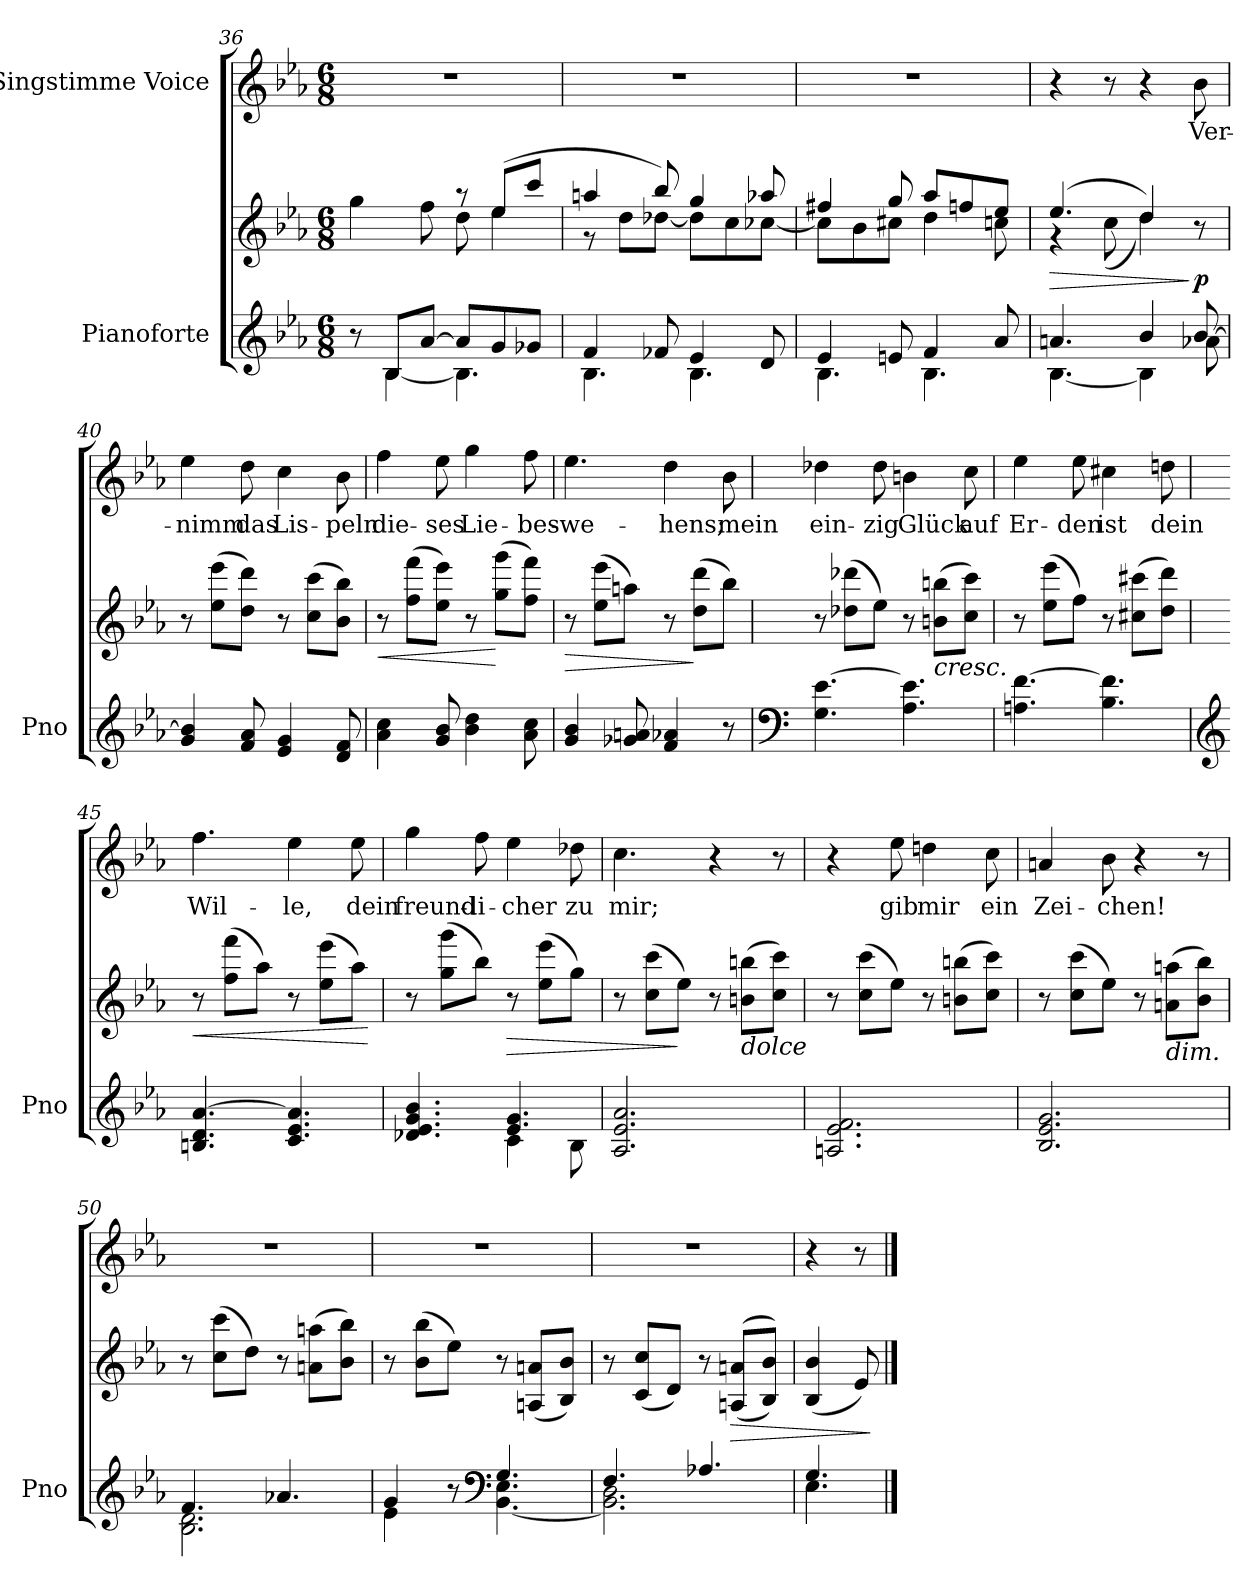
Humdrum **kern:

**kern	**kern	**dynam	**kern	**text
*part2	*part2	*part2	*part1	*part1
*staff3	*staff2	*staff2/3	*staff1	*staff1
*I"Pianoforte	*	*	*I"Singstimme Voice	*
*I'Pno	*	*	*	*
*clefG2	*clefG2	*	*clefG2	*
*k[b-e-a-]	*k[b-e-a-]	*	*k[b-e-a-]	*
*M6/8	*M6/8	*	*M6/8	*
=36	=36	=36	=36	=36
*^	*^	*	*	*
8r	8ryy	4ryy	4gg\	.	2.r	.
8B-/L	[4B-\	.	.	.	.	.
[8a-/J	.	8ryy	8ff\	.	.	.
8a-/L]	4.B-\]	8r	8dd\	.	.	.
8g/	.	(8ee-/L	4ee-\	.	.	.
8g-X/J	.	8ccc/J	.	.	.	.
=37	=37	=37	=37	=37	=37	=37
4f/	4.B-\	4aan/	8r	.	2.r	.
.	.	.	8dd\L	.	.	.
8f-X/	.	8bb-/)	[8dd-X\J	.	.	.
4e-/	4.B-\	4gg/	8dd-\L]	.	.	.
.	.	.	8cc\	.	.	.
8d/	.	8aa-X/	[8cc-X\J	.	.	.
=38	=38	=38	=38	=38	=38	=38
4e-/	4.B-\	4ff#X/	8cc-\L]	.	2.r	.
.	.	.	8b-\	.	.	.
8en/	.	8gg/	8cc#X\J	.	.	.
4f/	4.B-\	8aa-/L	4dd\	.	.	.
.	.	8ffn/	.	.	.	.
8a-/	.	8ee-/J	8ccn\	.	.	.
=39	=39	=39	=39	=39	=39	=39
!	!	!	!	!LO:HP:b	!	!
4.an/	[4.B-\	(4.ee-/	4r	>	4r	.
.	.	.	(8cc\	.	8r	.
4b-/	4B-\]	4dd/)	4dd\)	.	4r	.
!	!	!	!	!LO:DY:n=1:b	!	!
[>8b-/	8a-X\	8r	8ryy	] p	8b-\	Ver-
=40	=40	=40	=40	=40	=40	=40
!	!	!LO:TX:b:i:t=dolce	!	!	!	!
*v	*v	*	*	*	*	*
*	*v	*v	*	*	*
4g/ 4b-/]	8r	.	4ee-\	-nimm
.	(8ee-\ 8eee-\L	.	.	.
8f/ 8a-/	8dd\ 8ddd\J)	.	8dd\	das
4e-/ 4g/	8r	.	4cc\	Lis-
.	(8cc\ 8ccc\L	.	.	.
8d/ 8f/	8b-\ 8bb-\J)	.	8b-\	-peln
=41	=41	=41	=41	=41
!	!	!LO:HP:b	!	!
4a-\ 4cc\	8r	<	4ff\	die-
.	(8ff\ 8fff\L	.	.	.
8g/ 8b-/	8ee-\ 8eee-\J)	.	8ee-\	-ses
4b-\ 4dd\	8r	.	4gg\	Lie-
.	(8gg\ 8ggg\L	[	.	.
8a-\ 8cc\	8ff\ 8fff\J)	.	8ff\	-bes-
=42	=42	=42	=42	=42
!	!	!LO:HP:b	!	!
4g/ 4b-/	8r	>	4.ee-\	-we-
.	(8ee-\ 8eee-\L	.	.	.
8g-X/ 8an/	8aan\J)	.	.	.
4f/ 4a-X/	8r	.	4dd\	-hens;
.	(8dd\ 8ddd\L	]	.	.
8r	8bb-\J)	.	8b-\	mein
=43	=43	=43	=43	=43
*clefF4	*	*	*	*
4.G\ [4.e-\	8r	.	4dd-X\	ein-
.	(8dd-X\ 8ddd-X\L	.	.	.
.	8ee-\J)	.	8dd-\	-zig
4.A-\ 4.e-\]	8r	.	4bn\	Glück
!	!LO:TX:b:i:t=cresc.	!	!	!
.	(8bn\ 8bbn\L	.	.	.
.	8cc\ 8ccc\J)	.	8cc\	auf
=44	=44	=44	=44	=44
4.An\ [4.f\	8r	.	4ee-\	Er-
.	(8ee-\ 8eee-\L	.	.	.
.	8ff\J)	.	8ee-\	-den
4.B-\ 4.f\]	8r	.	4cc#X\	ist
.	(8cc#X\ 8ccc#X\L	.	.	.
.	8dd\ 8ddd\J)	.	8ddn\	dein
=45	=45	=45	=45	=45
*clefG2	*	*	*	*
!	!	!LO:HP:b	!	!
4.Bn/ 4.d/ [4.a-/	8r	<	4.ff\	Wil-
.	(8ff\ 8fff\L	.	.	.
.	8aa-\J)	.	.	.
4.c/ 4.e-/ 4.a-/]	8r	.	4ee-\	-le,
.	(8ee-\ 8eee-\L	.	.	.
.	8aa-\J)	.	8ee-\	dein
.	.	[	.	.
=46	=46	=46	=46	=46
*^	*	*	*	*
4.d-X/ 4.e-/ 4.g/ 4.b-/	4.ryy	8r	.	4gg\	freund-
.	.	(8gg\ 8ggg\L	.	.	.
.	.	8bb-\J)	.	8ff\	-li-
!	!	!	!LO:HP:b	!	!
4.e-/ 4.g/	4c\	8r	>	4ee-\	-cher
.	.	(8ee-\ 8eee-\L	.	.	.
.	8B-\	8gg\J)	.	8dd-X\	zu
*v	*v	*	*	*	*
=47	=47	=47	=47	=47
2.A-/ 2.e-/ 2.a-/	8r	.	4.cc\	mir;
.	(8cc\ 8ccc\L	.	.	.
.	8ee-\J)	]	.	.
.	8r	.	4r	.
!	!LO:TX:b:i:t=dolce	!	!	!
.	(8bn\ 8bbn\L	.	.	.
.	8cc\ 8ccc\J)	.	8r	.
=48	=48	=48	=48	=48
2.An/ 2.e-/ 2.f/	8r	.	4r	.
.	(8cc\ 8ccc\L	.	.	.
.	8ee-\J)	.	8ee-\	gib
.	8r	.	4ddn\	mir
.	(8bn\ 8bbn\L	.	.	.
.	8cc\ 8ccc\J)	.	8cc\	ein
=49	=49	=49	=49	=49
2.B-/ 2.e-/ 2.g/	8r	.	4an/	Zei-
.	(8cc\ 8ccc\L	.	.	.
.	8ee-\J)	.	8b-\	-chen!
.	8r	.	4r	.
!	!LO:TX:b:i:t=dim.	!	!	!
.	(8an\ 8aan\L	.	.	.
.	8b-\ 8bb-\J)	.	8r	.
=50	=50	=50	=50	=50
*^	*	*	*	*
4.f/	2.B-\ 2.d\	8r	.	2.r	.
.	.	(8cc\ 8ccc\L	.	.	.
.	.	8dd\J)	.	.	.
4.a-X/	.	8r	.	.	.
.	.	(8an\ 8aan\L	.	.	.
.	.	8b-\ 8bb-\J)	.	.	.
=51	=51	=51	=51	=51	=51
4g/	4e-\	8r	.	2.r	.
.	.	(8b-\ 8bb-\L	.	.	.
8r	8ryy	8ee-\J)	.	.	.
*clefF4	*	*	*	*	*
4.G/	[4.BB-\ 4.E-\	8r	.	.	.
.	.	(8An/ 8an/L	.	.	.
.	.	8B-/ 8b-/J)	.	.	.
=52	=52	=52	=52	=52	=52
4.F/	2.BB-\] 2.D\	8r	.	2.r	.
.	.	(8c/ 8cc/L	.	.	.
.	.	8d/J)	.	.	.
4.A-X/	.	8r	.	.	.
!	!	!	!LO:HP:b	!	!
.	.	((8An/ 8an/L	>	.	.
.	.	8B-/ 8b-/J))	.	.	.
=53	=53	=53	=53	=53	=53
4.G/	4.E-\	(4B-/ 4b-/	.	4r	.
.	.	8e-/)	.	8r	.
*v	*v	*	*	*	*
.	.	]	.	.
==	==	==	==	==
*-	*-	*-	*-	*-
